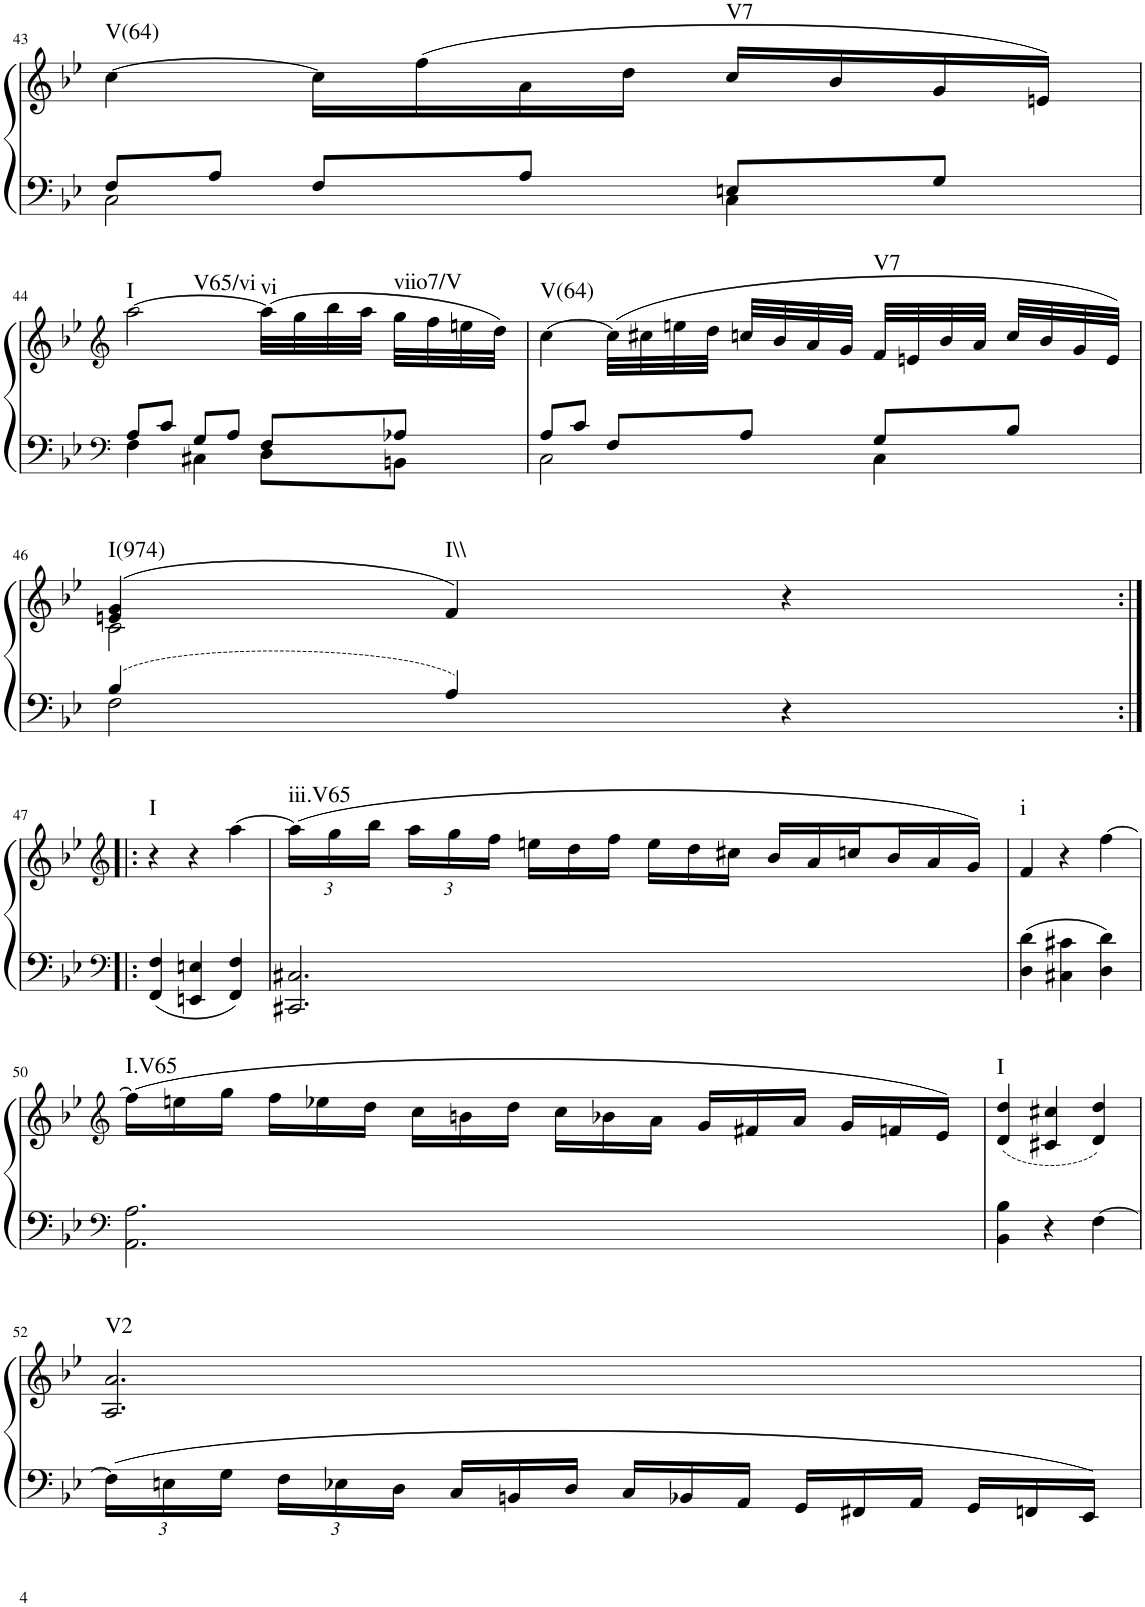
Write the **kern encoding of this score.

**kern	**kern	**harte
*part1	*part1	*part1
*staff2	*staff1	*
*I"unbenannt2	*	*
!!LO:PB:g=z
*clefF4	*clefG2	*
*k[b-e-]	*k[b-e-]	*
*M3/4	*M3/4	*
=43	=43	=43
*^	*	*
!	!	!	!LO:H:kt=V(64)
8F/L	2C\	[4cc\	N
8A/J	.	.	.
8F/L	.	16cc\LL]	.
.	.	(16ff\	.
8A/J	.	16a\	.
.	.	16dd\JJ	.
!	!	!	!LO:H:kt=V7
8En/L	4C\	16cc/LL	N
.	.	16b-/	.
8G/J	.	16g/	.
.	.	16en/JJ)	.
!!LO:LB:g=z
=44	=44	=44	=44
*clefF4	*	*clefG2	*
!	!	!	!LO:H:n=1:kt=I
!	!	!	!LO:H:n=2:kt=V65/vi
8A/L	4F\	[2aa\	N N
8c/J	.	.	.
8G/L	4C#X\	.	.
8A/J	.	.	.
!	!	!	!LO:H:kt=vi
8F/L	8D\L	(32aa\LLL]	N
.	.	32gg\	.
.	.	32bb-\	.
.	.	32aa\JJJ	.
!	!	!	!LO:H:kt=viio7/V
8A-X/J	8BBn\J	32gg\LLL	N
.	.	32ff\	.
.	.	32een\	.
.	.	32dd\JJJ)	.
=45	=45	=45	=45
!	!	!	!LO:H:kt=V(64)
8A/L	2C\	[4cc\	N
8c/J	.	.	.
8F/L	.	(32cc\LLL]	.
.	.	32cc#X\	.
.	.	32een\	.
.	.	32dd\JJJ	.
8A/J	.	32ccn/LLL	.
.	.	32b-/	.
.	.	32a/	.
.	.	32g/JJJ	.
!	!	!	!LO:H:kt=V7
8G/L	4C\	32f/LLL	N
.	.	32en/	.
.	.	32b-/	.
.	.	32a/JJJ	.
8B-/J	.	32cc/LLL	.
.	.	32b-/	.
.	.	32g/	.
.	.	32e/JJJ)	.
!!LO:LB:g=z
=46	=46	=46	=46
*	*	*^	*
!	!	!	!	!LO:H:kt=I(974)
4B-/	2F\	(4en/ 4g/	2c\	N
!	!	!	!	!LO:H:kt=I\\
4A/	.	4f/)	.	N
4r	4ryy	4r	4ryy	.
*v	*v	*	*	*
*	*v	*v	*
!!LO:LB:g=z
=47:|!|:	=47:|!|:	=47:|!|:
*clefF4	*clefG2	*
*^	*^	*
!	!	!	!	!LO:H:kt=I
*v	*v	*	*	*
*	*v	*v	*
4FF/ 4F/	4r	N
4EEn/ 4En/	4r	.
4FF/ 4F/	[4aa\	.
=48	=48	=48
*	*Xbrackettup	*
!	!	!LO:H:kt=iii.V65
2.CC#X/ 2.C#X/	(24aa\LL]	N
.	24gg\	.
.	24bb-\JJ	.
.	24aa\LL	.
.	24gg\	.
.	24ff\JJ	.
*	*Xtuplet	*
.	24een\LL	.
.	24dd\	.
.	24ff\JJ	.
.	24ee\LL	.
.	24dd\	.
.	24cc#X\JJ	.
.	24b-/LL	.
.	24a/	.
.	24ccn/	.
.	24b-/	.
.	24a/	.
.	24g/JJ)	.
=49	=49	=49
!	!	!LO:H:kt=i
4D\ 4d\	4f/	N
4C#X\ 4c#X\	4r	.
4D\ 4d\	[4ff\	.
!!LO:LB:g=z
=50	=50	=50
*clefF4	*clefG2	*
!	!	!LO:H:kt=I.V65
2.AA\ 2.A\	(24ff\LL]	N
.	24een\	.
.	24gg\JJ	.
.	24ff\LL	.
.	24ee-X\	.
.	24dd\JJ	.
.	24cc\LL	.
.	24bn\	.
.	24dd\JJ	.
.	24cc\LL	.
.	24b-X\	.
.	24a\JJ	.
.	24g/LL	.
.	24f#X/	.
.	24a/JJ	.
.	24g/LL	.
.	24fn/	.
.	24e-/JJ)	.
=51	=51	=51
!	!	!LO:H:kt=I
4BB-\ 4B-\	(4d/ 4dd/	N
4r	4c#X/ 4cc#X/	.
[4F\	4d/ 4dd/)	.
!!LO:LB:g=z
=52	=52	=52
*Xbrackettup	*	*
!	!	!LO:H:kt=V2
24F\LL]	2.A/ 2.a/	N
24En\	.	.
24G\JJ	.	.
24F\LL	.	.
24E-X\	.	.
24D\JJ	.	.
*Xtuplet	*	*
24C/LL	.	.
24BBn/	.	.
24D/JJ	.	.
24C/LL	.	.
24BB-X/	.	.
24AA/JJ	.	.
24GG/LL	.	.
24FF#X/	.	.
24AA/JJ	.	.
24GG/LL	.	.
24FFn/	.	.
24EE-/JJ	.	.
=	=	=
*-	*-	*-
